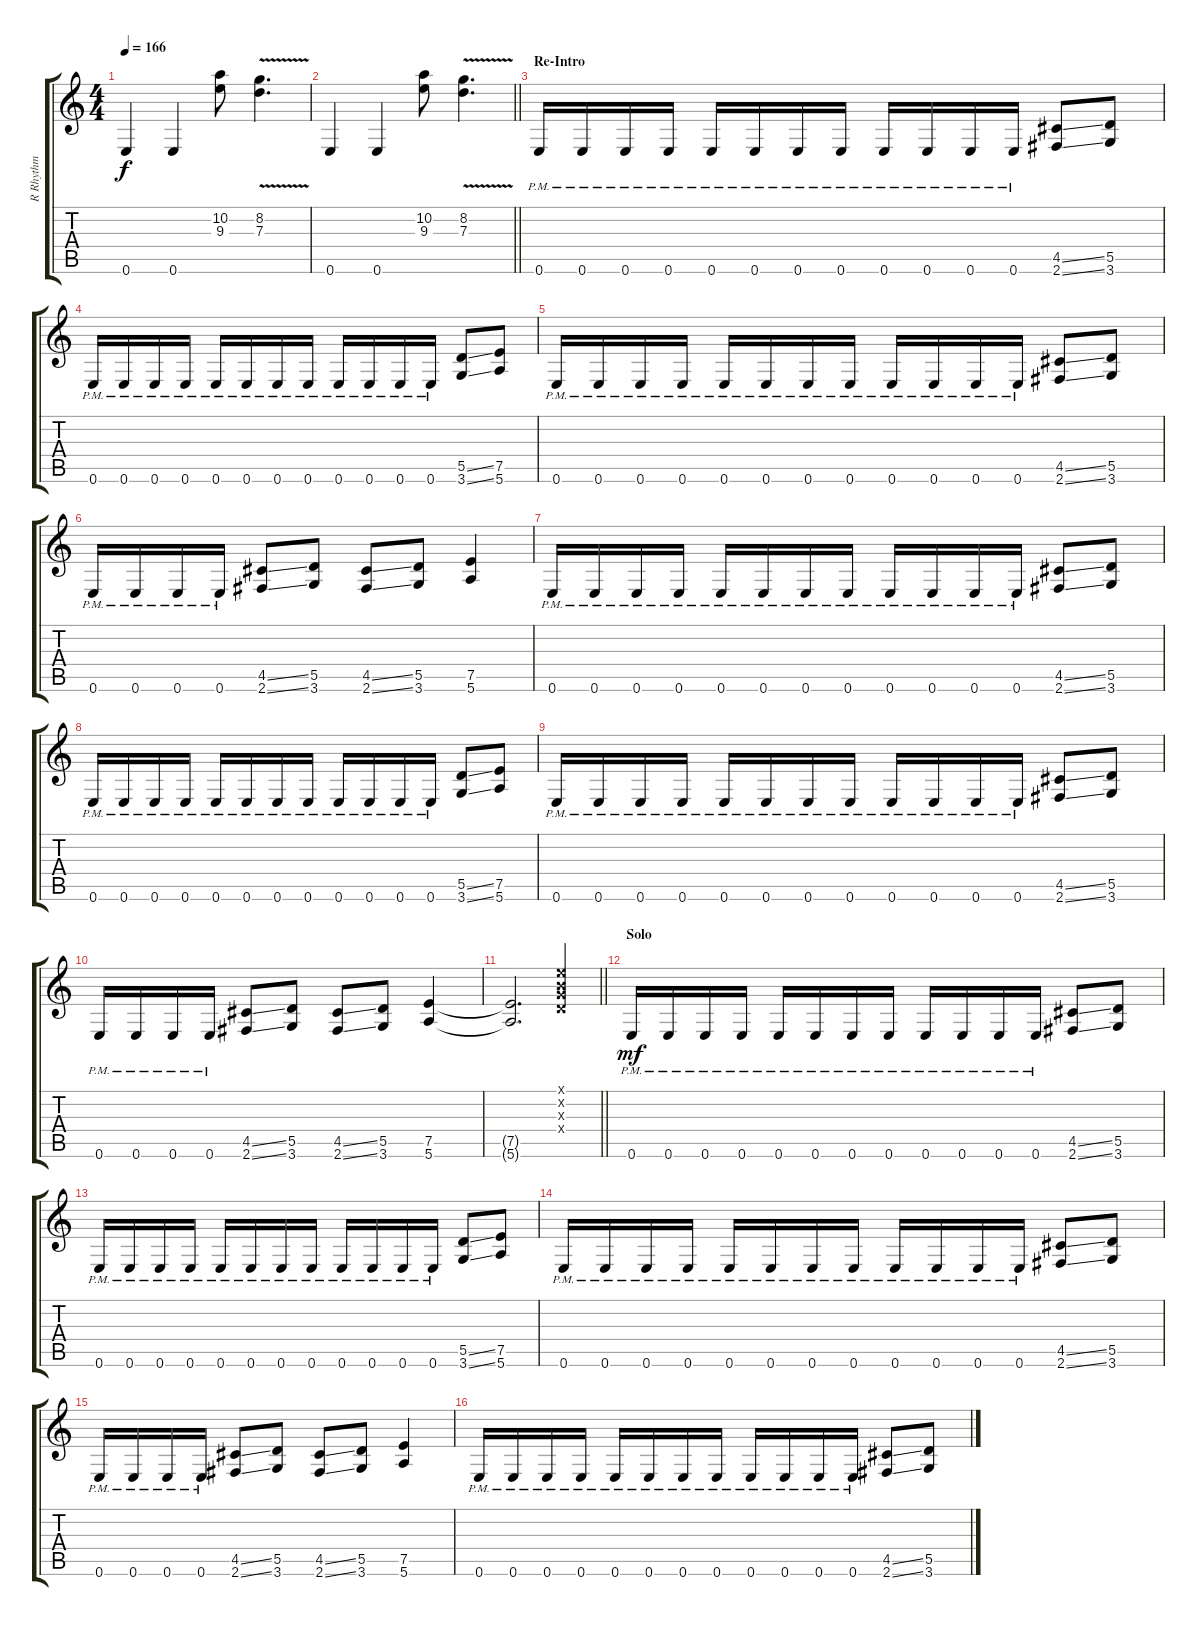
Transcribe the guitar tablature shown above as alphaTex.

\track ("R Rhythm" "R Rhythm") {instrument distortionguitar}
\staff {score tabs}
\tuning (E4 B3 G3 D3 A2 E2) {hide}
\ts (4 4)
\tempo 166
\clef g2
\ks c
0.6.4{dy f} 0.6.4 (10.2 9.3).8 (8.2{v} 7.3{v}).4{d} |
\barLineRight lightlight
0.6.4 0.6.4 (10.2 9.3).8 (8.2{v} 7.3{v}).4{d} |
\section ("" "Re-Intro")
0.6{pm}.16 0.6{pm}.16 0.6{pm}.16 0.6{pm}.16 0.6{pm}.16 0.6{pm}.16 0.6{pm}.16 0.6{pm}.16 0.6{pm}.16 0.6{pm}.16 0.6{pm}.16 0.6{pm}.16 (4.5{ss} 2.6{ss}).8 (5.5 3.6).8 |
0.6{pm}.16 0.6{pm}.16 0.6{pm}.16 0.6{pm}.16 0.6{pm}.16 0.6{pm}.16 0.6{pm}.16 0.6{pm}.16 0.6{pm}.16 0.6{pm}.16 0.6{pm}.16 0.6{pm}.16 (5.5{ss} 3.6{ss}).8 (7.5 5.6).8 |
0.6{pm}.16 0.6{pm}.16 0.6{pm}.16 0.6{pm}.16 0.6{pm}.16 0.6{pm}.16 0.6{pm}.16 0.6{pm}.16 0.6{pm}.16 0.6{pm}.16 0.6{pm}.16 0.6{pm}.16 (4.5{ss} 2.6{ss}).8 (5.5 3.6).8 |
0.6{pm}.16 0.6{pm}.16 0.6{pm}.16 0.6{pm}.16 (4.5{ss} 2.6{ss}).8 (5.5 3.6).8 (4.5{ss} 2.6{ss}).8 (5.5 3.6).8 (7.5 5.6).4 |
0.6{pm}.16 0.6{pm}.16 0.6{pm}.16 0.6{pm}.16 0.6{pm}.16 0.6{pm}.16 0.6{pm}.16 0.6{pm}.16 0.6{pm}.16 0.6{pm}.16 0.6{pm}.16 0.6{pm}.16 (4.5{ss} 2.6{ss}).8 (5.5 3.6).8 |
0.6{pm}.16 0.6{pm}.16 0.6{pm}.16 0.6{pm}.16 0.6{pm}.16 0.6{pm}.16 0.6{pm}.16 0.6{pm}.16 0.6{pm}.16 0.6{pm}.16 0.6{pm}.16 0.6{pm}.16 (5.5{ss} 3.6{ss}).8 (7.5 5.6).8 |
0.6{pm}.16 0.6{pm}.16 0.6{pm}.16 0.6{pm}.16 0.6{pm}.16 0.6{pm}.16 0.6{pm}.16 0.6{pm}.16 0.6{pm}.16 0.6{pm}.16 0.6{pm}.16 0.6{pm}.16 (4.5{ss} 2.6{ss}).8 (5.5 3.6).8 |
0.6{pm}.16 0.6{pm}.16 0.6{pm}.16 0.6{pm}.16 (4.5{ss} 2.6{ss}).8 (5.5 3.6).8 (4.5{ss} 2.6{ss}).8 (5.5 3.6).8 (7.5 5.6).4 |
\barLineRight lightlight
(7.5{t} 5.6{t}).2{d} (0.1{x} 0.2{x} 0.3{x} 0.4{x}).4 |
\section ("" "Solo")
0.6{pm}.16{dy mf} 0.6{pm}.16 0.6{pm}.16 0.6{pm}.16 0.6{pm}.16 0.6{pm}.16 0.6{pm}.16 0.6{pm}.16 0.6{pm}.16 0.6{pm}.16 0.6{pm}.16 0.6{pm}.16 (4.5{ss} 2.6{ss}).8 (5.5 3.6).8 |
0.6{pm}.16 0.6{pm}.16 0.6{pm}.16 0.6{pm}.16 0.6{pm}.16 0.6{pm}.16 0.6{pm}.16 0.6{pm}.16 0.6{pm}.16 0.6{pm}.16 0.6{pm}.16 0.6{pm}.16 (5.5{ss} 3.6{ss}).8 (7.5 5.6).8 |
0.6{pm}.16 0.6{pm}.16 0.6{pm}.16 0.6{pm}.16 0.6{pm}.16 0.6{pm}.16 0.6{pm}.16 0.6{pm}.16 0.6{pm}.16 0.6{pm}.16 0.6{pm}.16 0.6{pm}.16 (4.5{ss} 2.6{ss}).8 (5.5 3.6).8 |
0.6{pm}.16 0.6{pm}.16 0.6{pm}.16 0.6{pm}.16 (4.5{ss} 2.6{ss}).8 (5.5 3.6).8 (4.5{ss} 2.6{ss}).8 (5.5 3.6).8 (7.5 5.6).4 |
0.6{pm}.16 0.6{pm}.16 0.6{pm}.16 0.6{pm}.16 0.6{pm}.16 0.6{pm}.16 0.6{pm}.16 0.6{pm}.16 0.6{pm}.16 0.6{pm}.16 0.6{pm}.16 0.6{pm}.16 (4.5{ss} 2.6{ss}).8 (5.5 3.6).8
